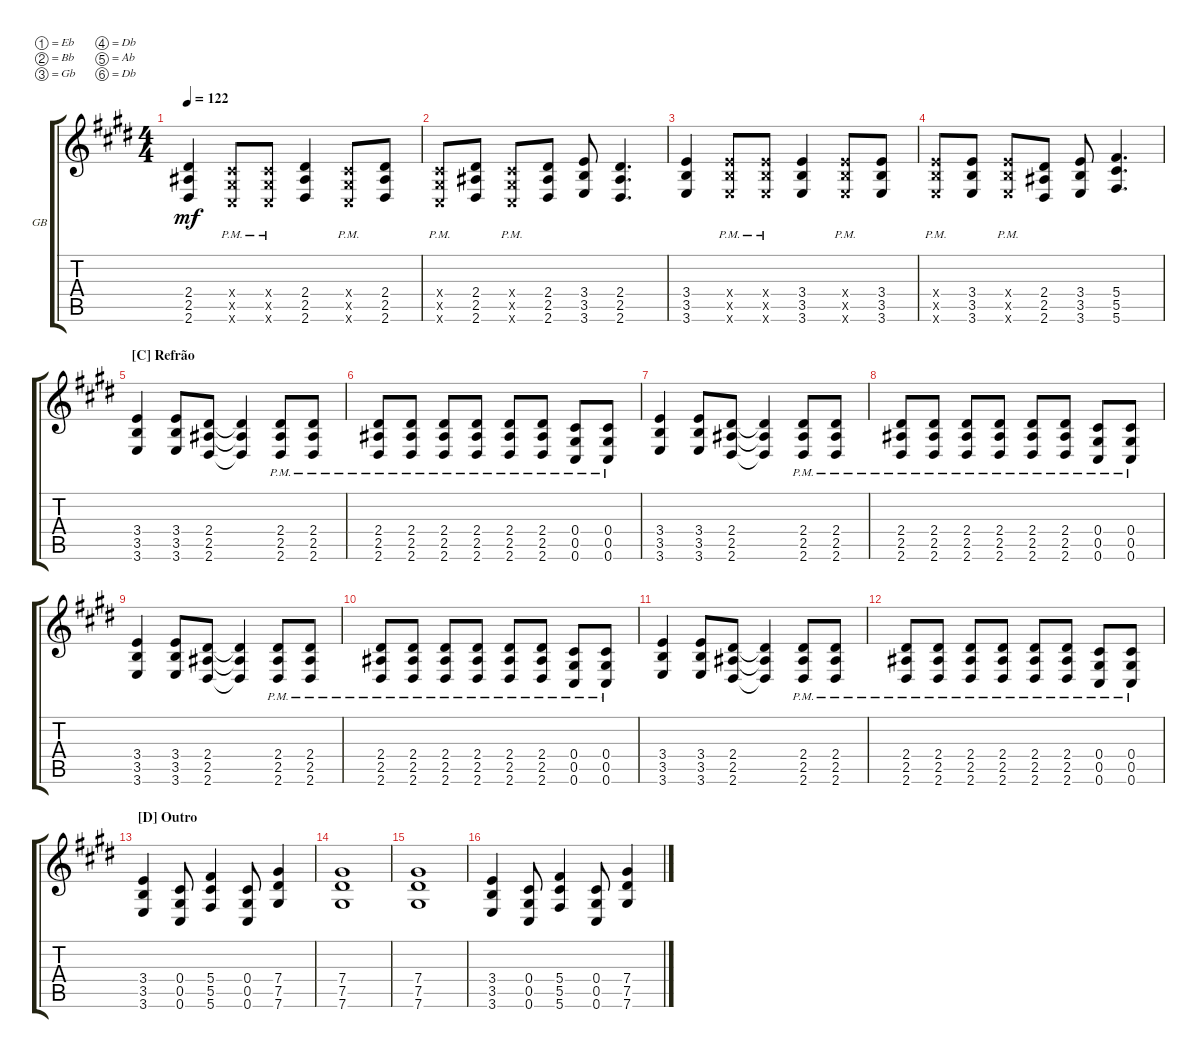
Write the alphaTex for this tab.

\defaultSystemsLayout 4
\bracketExtendMode groupsimilarinstruments
\firstSystemTrackNameOrientation horizontal
\otherSystemsTrackNameOrientation horizontal
\track ("Guitarra Base" "GB") {multiBarRest instrument overdrivenguitar}
\staff {score tabs}
\tuning (Eb4 Bb3 Gb3 Db3 Ab2 Db2)
\ts (4 4)
\tempo 122
\clef g2
\ks e
(2.5 2.6 2.4).4{dy mf} (0.4{pm x} 0.6{pm x} 0.5{pm x}).8 (0.5{pm x} 0.4{pm x} 0.6{pm x}).8 (2.5 2.6 2.4).4 (0.5{pm x} 0.4{pm x} 0.6{pm x}).8 (2.5 2.6 2.4).8 |
(0.5{pm x} 0.4{pm x} 0.6{pm x}).8 (2.5 2.6 2.4).8 (0.5{pm x} 0.4{pm x} 0.6{pm x}).8 (2.5 2.6 2.4).8 (3.5 3.6 3.4).8 (2.6 2.5 2.4).4{d} |
(3.5 3.6 3.4).4 (3.4{pm x} 3.6{pm x} 3.5{pm x}).8 (3.5{pm x} 3.4{pm x} 3.6{pm x}).8 (3.5 3.6 3.4).4 (3.4{pm x} 3.6{pm x} 3.5{pm x}).8 (3.5 3.6 3.4).8 |
(3.4{pm x} 3.6{pm x} 3.5{pm x}).8 (3.5 3.6 3.4).8 (3.4{pm x} 3.6{pm x} 3.5{pm x}).8 (2.5 2.6 2.4).8 (3.5 3.6 3.4).8 (5.6 5.5 5.4).4{d} |
\section ("C" "Refrão")
(3.6 3.5 3.4).4 (3.4 3.5 3.6).8 (2.6 2.5 2.4).8 (2.4{t} 2.5{t} 2.6{t}).4 (2.6{pm} 2.5{pm} 2.4{pm}).8 (2.4{pm} 2.5{pm} 2.6{pm}).8 |
(2.6{pm} 2.5{pm} 2.4{pm}).8 (2.4{pm} 2.5{pm} 2.6{pm}).8 (2.6{pm} 2.5{pm} 2.4{pm}).8 (2.4{pm} 2.5{pm} 2.6{pm}).8 (2.6{pm} 2.5{pm} 2.4{pm}).8 (2.4{pm} 2.5{pm} 2.6{pm}).8 (0.6{pm} 0.5{pm} 0.4{pm}).8 (0.4{pm} 0.5{pm} 0.6{pm}).8 |
(3.6 3.5 3.4).4 (3.4 3.5 3.6).8 (2.6 2.5 2.4).8 (2.4{t} 2.5{t} 2.6{t}).4 (2.6{pm} 2.5{pm} 2.4{pm}).8 (2.4{pm} 2.5{pm} 2.6{pm}).8 |
(2.6{pm} 2.5{pm} 2.4{pm}).8 (2.4{pm} 2.5{pm} 2.6{pm}).8 (2.6{pm} 2.5{pm} 2.4{pm}).8 (2.4{pm} 2.5{pm} 2.6{pm}).8 (2.6{pm} 2.5{pm} 2.4{pm}).8 (2.4{pm} 2.5{pm} 2.6{pm}).8 (0.6{pm} 0.5{pm} 0.4{pm}).8 (0.4{pm} 0.5{pm} 0.6{pm}).8 |
(3.6 3.5 3.4).4 (3.4 3.5 3.6).8 (2.6 2.5 2.4).8 (2.4{t} 2.5{t} 2.6{t}).4 (2.6{pm} 2.5{pm} 2.4{pm}).8 (2.4{pm} 2.5{pm} 2.6{pm}).8 |
(2.6{pm} 2.5{pm} 2.4{pm}).8 (2.4{pm} 2.5{pm} 2.6{pm}).8 (2.6{pm} 2.5{pm} 2.4{pm}).8 (2.4{pm} 2.5{pm} 2.6{pm}).8 (2.6{pm} 2.5{pm} 2.4{pm}).8 (2.4{pm} 2.5{pm} 2.6{pm}).8 (0.6{pm} 0.5{pm} 0.4{pm}).8 (0.4{pm} 0.5{pm} 0.6{pm}).8 |
(3.6 3.5 3.4).4 (3.4 3.5 3.6).8 (2.6 2.5 2.4).8 (2.4{t} 2.5{t} 2.6{t}).4 (2.6{pm} 2.5{pm} 2.4{pm}).8 (2.4{pm} 2.5{pm} 2.6{pm}).8 |
(2.6{pm} 2.5{pm} 2.4{pm}).8 (2.4{pm} 2.5{pm} 2.6{pm}).8 (2.6{pm} 2.5{pm} 2.4{pm}).8 (2.4{pm} 2.5{pm} 2.6{pm}).8 (2.6{pm} 2.5{pm} 2.4{pm}).8 (2.4{pm} 2.5{pm} 2.6{pm}).8 (0.6{pm} 0.5{pm} 0.4{pm}).8 (0.4{pm} 0.5{pm} 0.6{pm}).8 |
\section ("D" "Outro")
(3.6 3.5 3.4).4 (0.4 0.5 0.6).8 (5.6 5.5 5.4).4 (0.4 0.5 0.6).8 (7.4 7.5 7.6).4 |
(7.6 7.5 7.4).1 |
(7.6 7.5 7.4).1 |
(3.6 3.5 3.4).4 (0.4 0.5 0.6).8 (5.6 5.5 5.4).4 (0.4 0.5 0.6).8 (7.4 7.5 7.6).4
